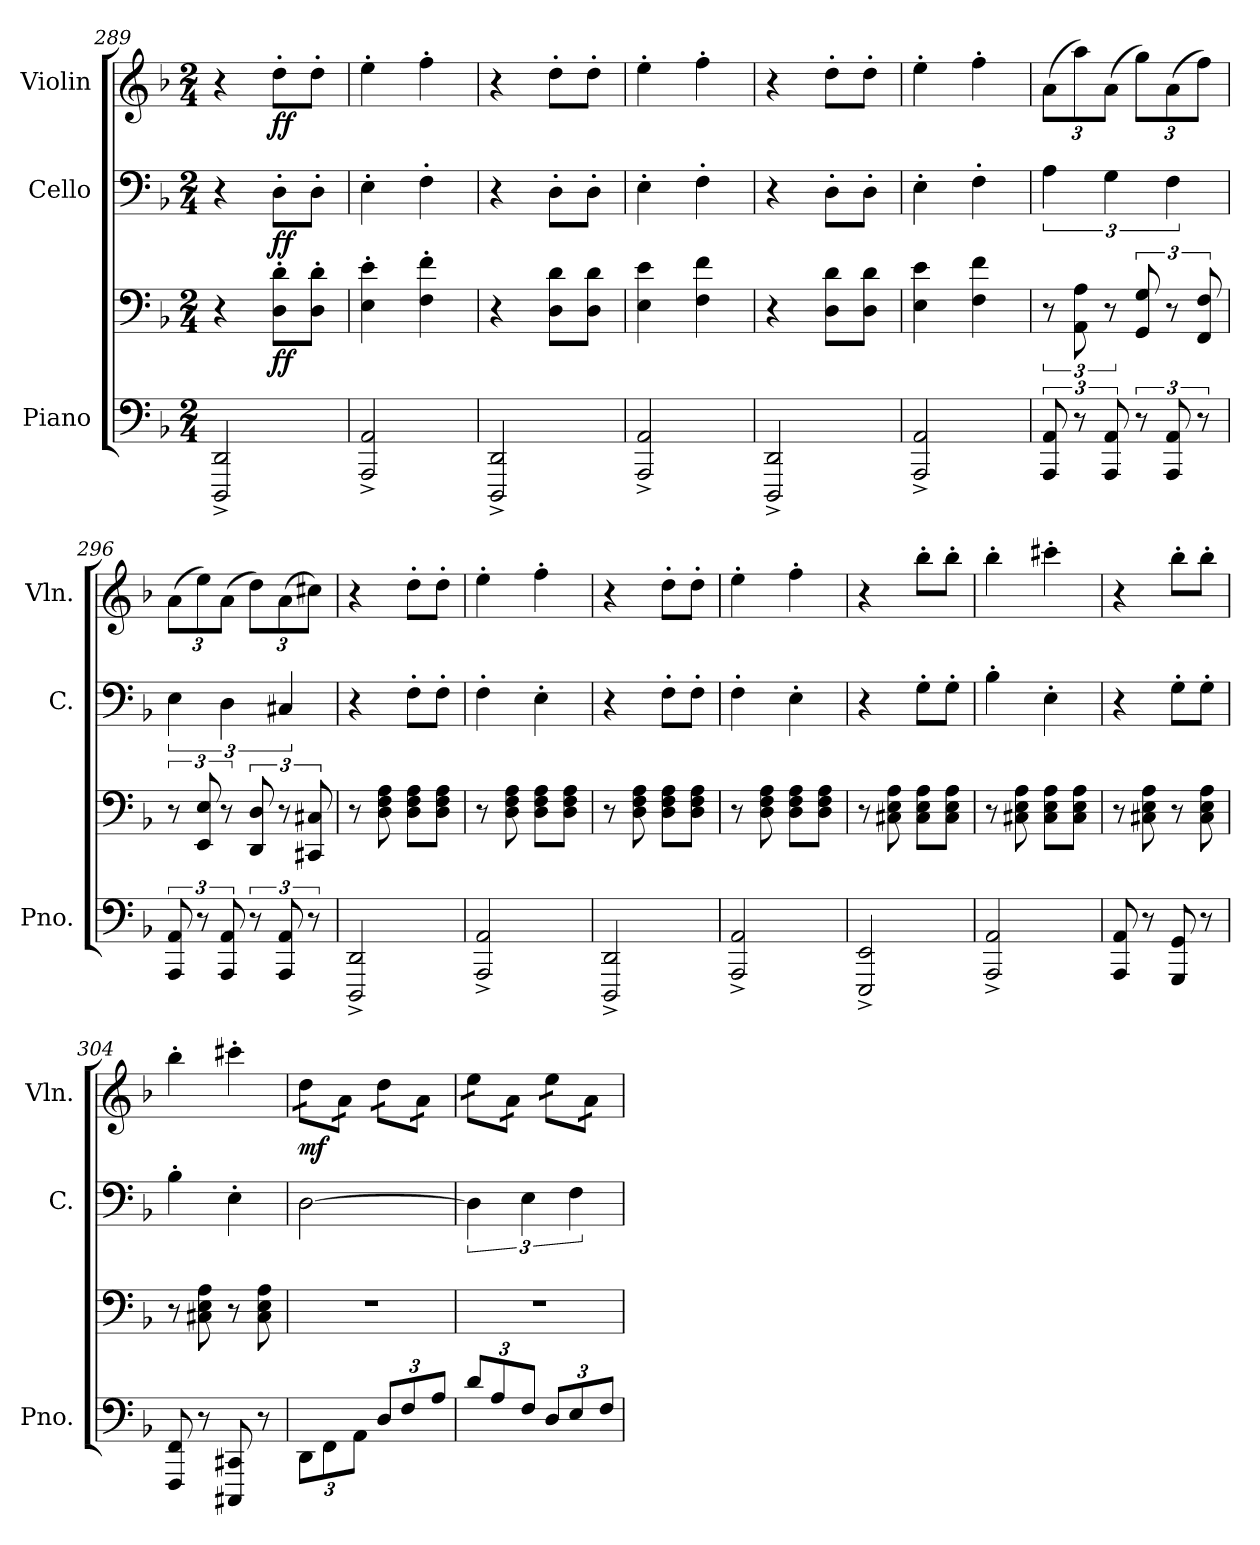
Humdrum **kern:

**kern	**kern	**dynam	**kern	**dynam	**kern	**dynam
*part3	*part3	*part3	*part2	*part2	*part1	*part1
*staff4	*staff3	*staff3/4	*staff2	*staff2	*staff1	*staff1
*I"Piano	*	*	*I"Cello	*	*I"Violin	*
*I'Pno.	*	*	*I'C.	*	*I'Vln.	*
*clefF4	*clefF4	*	*clefF4	*	*clefG2	*
*k[b-]	*k[b-]	*	*k[b-]	*	*k[b-]	*
*M2/4	*M2/4	*	*M2/4	*	*M2/4	*
=289	=289	=289	=289	=289	=289	=289
2DDD/^ 2DD/^	4r	.	4r	.	4r	.
!	!	!LO:DY:b	!	!LO:DY:b	!	!LO:DY:b
.	8D\' 8d\'L	ff	8D'\L	ff	8dd'\L	ff
.	8D\' 8d\'J	.	8D'\J	.	8dd'\J	.
=290	=290	=290	=290	=290	=290	=290
2AAA/^ 2AA/^	4E\' 4e\'	.	4E'\	.	4ee'\	.
.	4F\' 4f\'	.	4F'\	.	4ff'\	.
=291	=291	=291	=291	=291	=291	=291
2DDD/^ 2DD/^	4r	.	4r	.	4r	.
.	8D\ 8d\L	.	8D'\L	.	8dd'\L	.
.	8D\ 8d\J	.	8D'\J	.	8dd'\J	.
=292	=292	=292	=292	=292	=292	=292
2AAA/^ 2AA/^	4E\ 4e\	.	4E'\	.	4ee'\	.
.	4F\ 4f\	.	4F'\	.	4ff'\	.
=293	=293	=293	=293	=293	=293	=293
2DDD/^ 2DD/^	4r	.	4r	.	4r	.
.	8D\ 8d\L	.	8D'\L	.	8dd'\L	.
.	8D\ 8d\J	.	8D'\J	.	8dd'\J	.
=294	=294	=294	=294	=294	=294	=294
2AAA/^ 2AA/^	4E\ 4e\	.	4E'\	.	4ee'\	.
.	4F\ 4f\	.	4F'\	.	4ff'\	.
=295	=295	=295	=295	=295	=295	=295
*	*	*	*	*	*Xbrackettup	*
12AAA/ 12AA/	12r	.	6A\	.	(>12a\L	.
12r	12AA\ 12A\	.	.	.	12aa\)	.
12AAA/ 12AA/	12r	.	6G\	.	(>12a\J	.
12r	12GG/ 12G/	.	.	.	12gg\L)	.
12AAA/ 12AA/	12r	.	6F\	.	(>12a\	.
12r	12FF/ 12F/	.	.	.	12ff\J)	.
!!LO:LB:g=z
=296	=296	=296	=296	=296	=296	=296
12AAA/ 12AA/	12r	.	6E\	.	(>12a\L	.
12r	12EE/ 12E/	.	.	.	12ee\)	.
12AAA/ 12AA/	12r	.	6D\	.	(>12a\J	.
12r	12DD/ 12D/	.	.	.	12dd\L)	.
12AAA/ 12AA/	12r	.	6C#X/	.	(>12a\	.
12r	12CC#X/ 12C#X/	.	.	.	12cc#X\J)	.
!!LO:LB:g=z
=297	=297	=297	=297	=297	=297	=297
2DDD/^ 2DD/^	8r	.	4r	.	4r	.
.	8D\ 8F\ 8A\	.	.	.	.	.
.	8D\ 8F\ 8A\L	.	8F'\L	.	8dd'\L	.
.	8D\ 8F\ 8A\J	.	8F'\J	.	8dd'\J	.
=298	=298	=298	=298	=298	=298	=298
2AAA/^ 2AA/^	8r	.	4F'\	.	4ee'\	.
.	8D\ 8F\ 8A\	.	.	.	.	.
.	8D\ 8F\ 8A\L	.	4E'\	.	4ff'\	.
.	8D\ 8F\ 8A\J	.	.	.	.	.
=299	=299	=299	=299	=299	=299	=299
2DDD/^ 2DD/^	8r	.	4r	.	4r	.
.	8D\ 8F\ 8A\	.	.	.	.	.
.	8D\ 8F\ 8A\L	.	8F'\L	.	8dd'\L	.
.	8D\ 8F\ 8A\J	.	8F'\J	.	8dd'\J	.
=300	=300	=300	=300	=300	=300	=300
2AAA/^ 2AA/^	8r	.	4F'\	.	4ee'\	.
.	8D\ 8F\ 8A\	.	.	.	.	.
.	8D\ 8F\ 8A\L	.	4E'\	.	4ff'\	.
.	8D\ 8F\ 8A\J	.	.	.	.	.
=301	=301	=301	=301	=301	=301	=301
2EEE/^ 2EE/^	8r	.	4r	.	4r	.
.	8C#X\ 8E\ 8A\	.	.	.	.	.
.	8C#\ 8E\ 8A\L	.	8G'\L	.	8bb-'\L	.
.	8C#\ 8E\ 8A\J	.	8G'\J	.	8bb-'\J	.
=302	=302	=302	=302	=302	=302	=302
2AAA/^ 2AA/^	8r	.	4B-'\	.	4bb-'\	.
.	8C#X\ 8E\ 8A\	.	.	.	.	.
.	8C#\ 8E\ 8A\L	.	4E'\	.	4ccc#X'\	.
.	8C#\ 8E\ 8A\J	.	.	.	.	.
=303	=303	=303	=303	=303	=303	=303
8AAA/ 8AA/	8r	.	4r	.	4r	.
8r	8C#X\ 8E\ 8A\	.	.	.	.	.
8GGG/ 8GG/	8r	.	8G'\L	.	8bb-'\L	.
8r	8C#\ 8E\ 8A\	.	8G'\J	.	8bb-'\J	.
=304	=304	=304	=304	=304	=304	=304
8FFF/ 8FF/	8r	.	4B-'\	.	4bb-'\	.
8r	8C#X\ 8E\ 8A\	.	.	.	.	.
8CCC#X/ 8CC#X/	8r	.	4E'\	.	4ccc#X'\	.
8r	8C#\ 8E\ 8A\	.	.	.	.	.
=305	=305	=305	=305	=305	=305	=305
*Xbrackettup	*	*	*	*	*	*
!	!	!	!	!	!	!LO:DY:b
*	*	*	*	*	*tremolo	*
12DD\L	2r	.	[2D\	.	16dd\LL	mf
.	.	.	.	.	16dd\	.
12FF\	.	.	.	.	.	.
.	.	.	.	.	16a\	.
12AA\J	.	.	.	.	.	.
.	.	.	.	.	16a\JJ	.
12D/L	.	.	.	.	16dd\LL	.
.	.	.	.	.	16dd\	.
12F/	.	.	.	.	.	.
.	.	.	.	.	16a\	.
12A/J	.	.	.	.	.	.
.	.	.	.	.	16a\JJ	.
=306	=306	=306	=306	=306	=306	=306
12d/L	2r	.	6D\]	.	16ee\LL	.
.	.	.	.	.	16ee\	.
12A/	.	.	.	.	.	.
.	.	.	.	.	16a\	.
12F/J	.	.	6E\	.	.	.
.	.	.	.	.	16a\JJ	.
12D/L	.	.	.	.	16ee\LL	.
.	.	.	.	.	16ee\	.
12E/	.	.	6F\	.	.	.
.	.	.	.	.	16a\	.
12F/J	.	.	.	.	.	.
.	.	.	.	.	16a\JJ	.
*	*	*	*	*	*Xtremolo	*
=	=	=	=	=	=	=
*-	*-	*-	*-	*-	*-	*-
